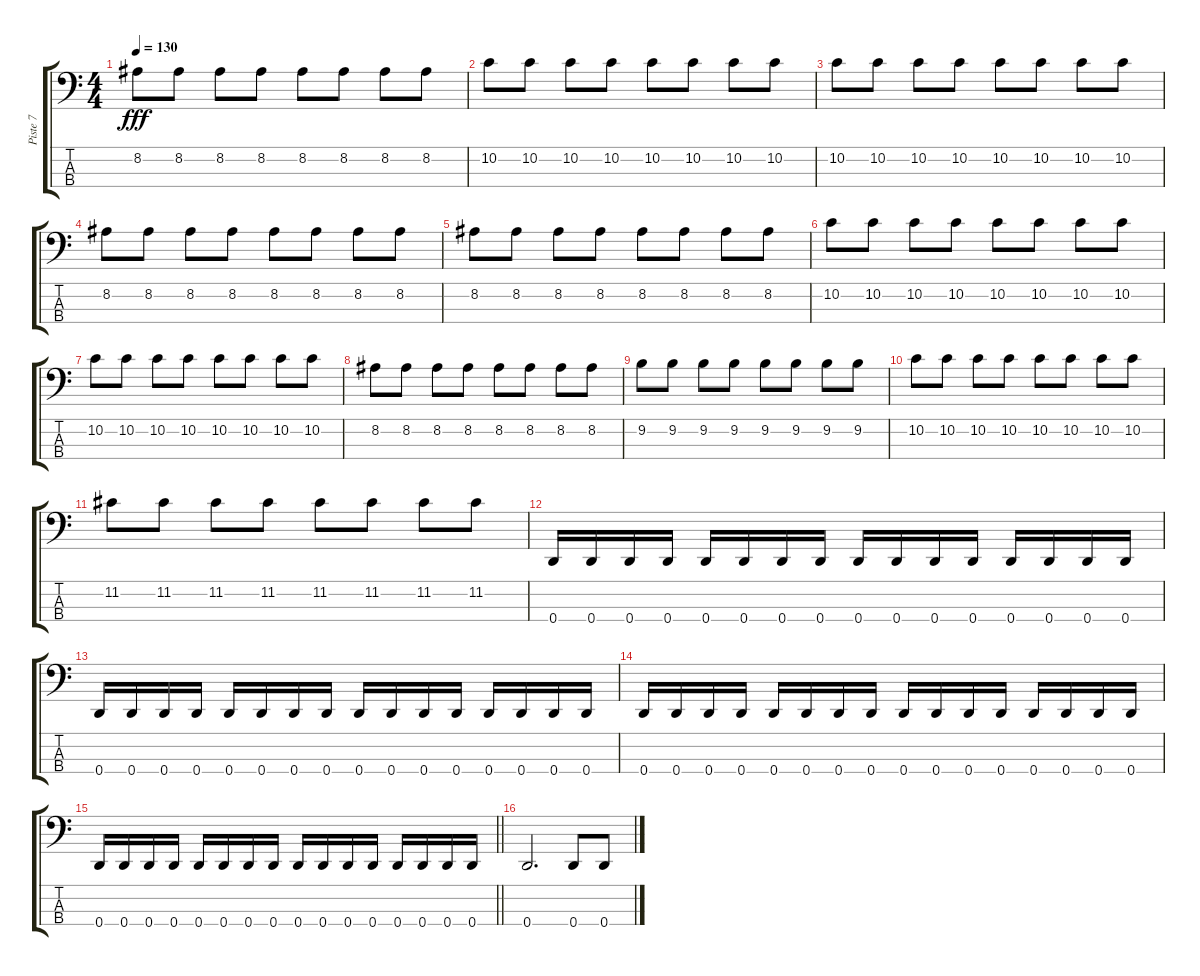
\track ("Piste 7" "Piste 7") {instrument electricbasspick}
\staff {score tabs}
\tuning (G2 D2 A1 D1) {hide}
\ts (4 4)
\tempo 130
\clef f4
\ks c
8.2.8{dy fff} 8.2.8 8.2.8 8.2.8 8.2.8 8.2.8 8.2.8 8.2.8 |
10.2.8 10.2.8 10.2.8 10.2.8 10.2.8 10.2.8 10.2.8 10.2.8 |
10.2.8 10.2.8 10.2.8 10.2.8 10.2.8 10.2.8 10.2.8 10.2.8 |
8.2.8 8.2.8 8.2.8 8.2.8 8.2.8 8.2.8 8.2.8 8.2.8 |
8.2.8 8.2.8 8.2.8 8.2.8 8.2.8 8.2.8 8.2.8 8.2.8 |
10.2.8 10.2.8 10.2.8 10.2.8 10.2.8 10.2.8 10.2.8 10.2.8 |
10.2.8 10.2.8 10.2.8 10.2.8 10.2.8 10.2.8 10.2.8 10.2.8 |
8.2.8 8.2.8 8.2.8 8.2.8 8.2.8 8.2.8 8.2.8 8.2.8 |
9.2.8 9.2.8 9.2.8 9.2.8 9.2.8 9.2.8 9.2.8 9.2.8 |
10.2.8 10.2.8 10.2.8 10.2.8 10.2.8 10.2.8 10.2.8 10.2.8 |
11.2.8 11.2.8 11.2.8 11.2.8 11.2.8 11.2.8 11.2.8 11.2.8 |
0.4.16 0.4.16 0.4.16 0.4.16 0.4.16 0.4.16 0.4.16 0.4.16 0.4.16 0.4.16 0.4.16 0.4.16 0.4.16 0.4.16 0.4.16 0.4.16 |
0.4.16 0.4.16 0.4.16 0.4.16 0.4.16 0.4.16 0.4.16 0.4.16 0.4.16 0.4.16 0.4.16 0.4.16 0.4.16 0.4.16 0.4.16 0.4.16 |
0.4.16 0.4.16 0.4.16 0.4.16 0.4.16 0.4.16 0.4.16 0.4.16 0.4.16 0.4.16 0.4.16 0.4.16 0.4.16 0.4.16 0.4.16 0.4.16 |
\barLineRight lightlight
0.4.16 0.4.16 0.4.16 0.4.16 0.4.16 0.4.16 0.4.16 0.4.16 0.4.16 0.4.16 0.4.16 0.4.16 0.4.16 0.4.16 0.4.16 0.4.16 |
0.4.2{d} 0.4.8 0.4.8
